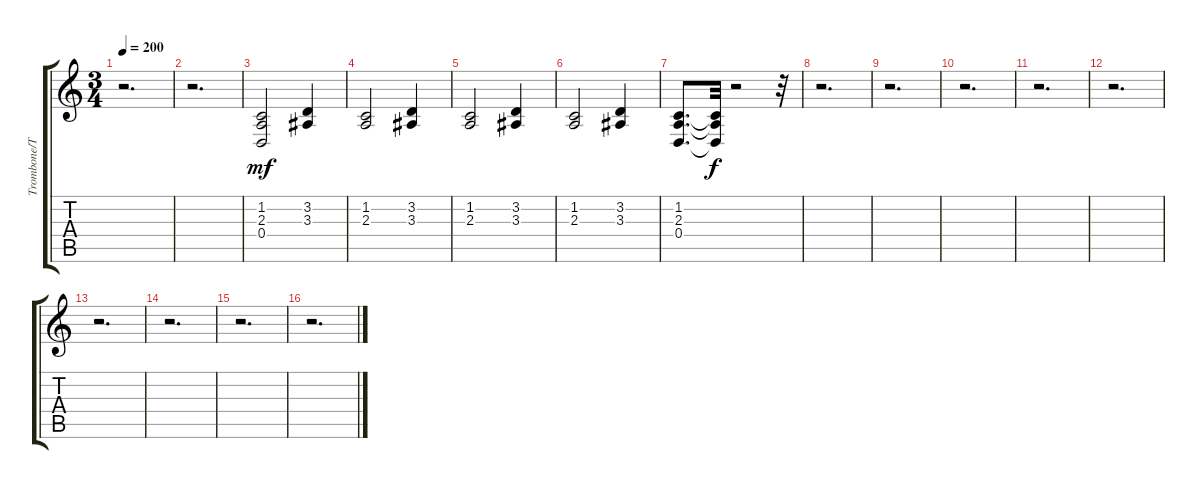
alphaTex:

\track ("Trombone/Tuba." "Trombone/T") {instrument trombone}
\staff {score tabs}
\tuning (E4 B3 G3 D3 A2 E2) {hide}
\ts (3 4)
\tempo 200
\clef g2
\ks c
r.2{d dy f} |
r.2{d} |
(1.2 2.3 0.4).2{dy mf} (3.2 3.3).4 |
(1.2 2.3).2 (3.2 3.3).4 |
(1.2 2.3).2 (3.2 3.3).4 |
(1.2 2.3).2 (3.2 3.3).4 |
(1.2 2.3 0.4).8{d} (1.2{t} 2.3{t} 0.4{t}).32{dy f} r.2 r.32 |
r.2{d} |
r.2{d} |
r.2{d} |
r.2{d} |
r.2{d} |
r.2{d} |
r.2{d} |
r.2{d} |
r.2{d}
